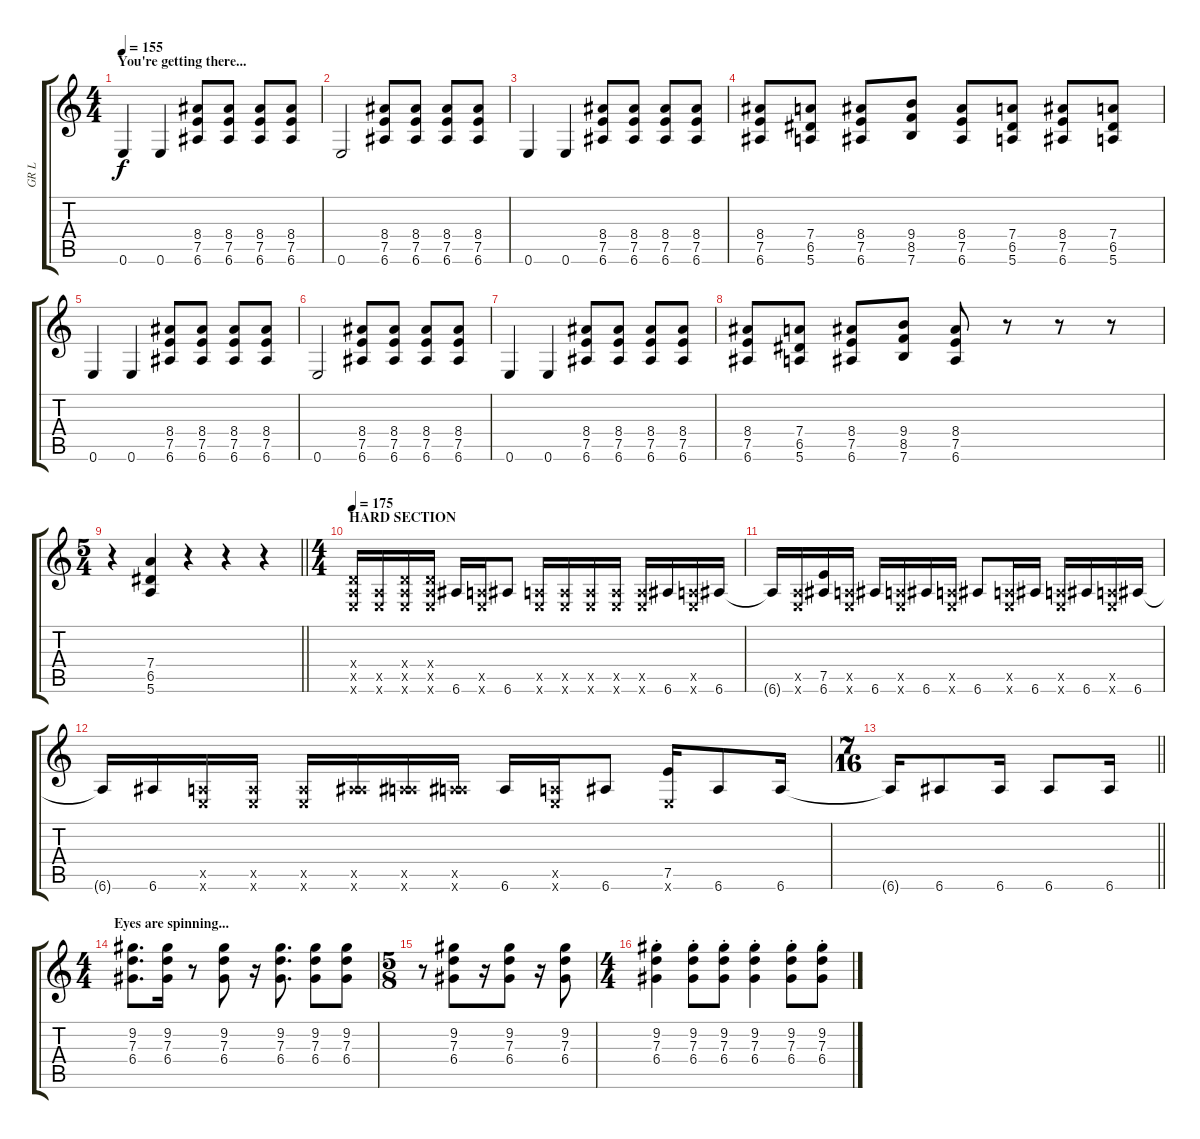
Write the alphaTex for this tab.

\track ("GR L" "GR L") {instrument overdrivenguitar}
\staff {score tabs}
\tuning (E4 B3 G3 D3 A2 E2) {hide}
\ts (4 4)
\section ("" "You're getting there...")
\tempo 155
\clef g2
\ks c
0.6.4{dy f} 0.6.4 (8.4 7.5 6.6).8 (8.4 7.5 6.6).8 (8.4 7.5 6.6).8 (8.4 7.5 6.6).8 |
0.6.2 (8.4 7.5 6.6).8 (8.4 7.5 6.6).8 (8.4 7.5 6.6).8 (8.4 7.5 6.6).8 |
0.6.4 0.6.4 (8.4 7.5 6.6).8 (8.4 7.5 6.6).8 (8.4 7.5 6.6).8 (8.4 7.5 6.6).8 |
(8.4 7.5 6.6).8 (7.4 6.5 5.6).8 (8.4 7.5 6.6).8 (9.4 8.5 7.6).8 (8.4 7.5 6.6).8 (7.4 6.5 5.6).8 (8.4 7.5 6.6).8 (7.4 6.5 5.6).8 |
0.6.4 0.6.4 (8.4 7.5 6.6).8 (8.4 7.5 6.6).8 (8.4 7.5 6.6).8 (8.4 7.5 6.6).8 |
0.6.2 (8.4 7.5 6.6).8 (8.4 7.5 6.6).8 (8.4 7.5 6.6).8 (8.4 7.5 6.6).8 |
0.6.4 0.6.4 (8.4 7.5 6.6).8 (8.4 7.5 6.6).8 (8.4 7.5 6.6).8 (8.4 7.5 6.6).8 |
(8.4 7.5 6.6).8 (7.4 6.5 5.6).8 (8.4 7.5 6.6).8 (9.4 8.5 7.6).8 (8.4 7.5 6.6).8 r.8 r.8 r.8 |
\ts (5 4)
\barLineRight lightlight
r.4 (7.4 6.5 5.6).4 r.4 r.4 r.4 |
\ts (4 4)
\section ("" "HARD SECTION")
\tempo 175
(0.4{x} 0.5{x} 0.6{x}).16 (0.5{x} 0.6{x}).16 (0.4{x} 0.5{x} 0.6{x}).16 (0.4{x} 0.5{x} 0.6{x}).16 6.6.16 (0.5{x} 0.6{x}).16 6.6.8 (0.5{x} 0.6{x}).16 (0.5{x} 0.6{x}).16 (0.5{x} 0.6{x}).16 (0.5{x} 0.6{x}).16 (0.5{x} 0.6{x}).16 6.6.16 (0.5{x} 0.6{x}).16 6.6.16 |
6.6{t}.16 (0.5{x} 0.6{x}).16 (7.5 6.6).16 (0.5{x} 0.6{x}).16 6.6.16 (0.5{x} 0.6{x}).16 6.6.16 (0.5{x} 0.6{x}).16 6.6.8 (0.5{x} 0.6{x}).16 6.6.16 (0.5{x} 0.6{x}).16 6.6.16 (0.5{x} 0.6{x}).16 6.6.16 |
6.6{t}.16 6.6.16 (0.5{x} 0.6{x}).16 (0.5{x} 0.6{x}).16 (0.5{x} 0.6{x}).16 (0.5{x} 6.6{x}).16 (0.5{x} 6.6{x}).16 (0.5{x} 6.6{x}).16 6.6.16 (0.5{x} 0.6{x}).16 6.6.8 (7.5 0.6{x}).16 6.6.8 6.6.16 |
\ts (7 16)
\barLineRight lightlight
6.6{t}.16 6.6.8 6.6.16 6.6.8 6.6.16 |
\ts (4 4)
\section ("" "Eyes are spinning...")
(9.2 7.3 6.4).8{d} (9.2 7.3 6.4).16 r.8 (9.2 7.3 6.4).8 r.16 (9.2 7.3 6.4).8{d} (9.2 7.3 6.4).8 (9.2 7.3 6.4).8 |
\ts (5 8)
r.8 (9.2 7.3 6.4).8 r.16 (9.2 7.3 6.4).8 r.16 (9.2 7.3 6.4).8 |
\ts (4 4)
(9.2{st} 7.3{st} 6.4{st}).4 (9.2{st} 7.3{st} 6.4{st}).8 (9.2{st} 7.3{st} 6.4{st}).8 (9.2{st} 7.3{st} 6.4{st}).4 (9.2{st} 7.3{st} 6.4{st}).8 (9.2{st} 7.3{st} 6.4{st}).8
